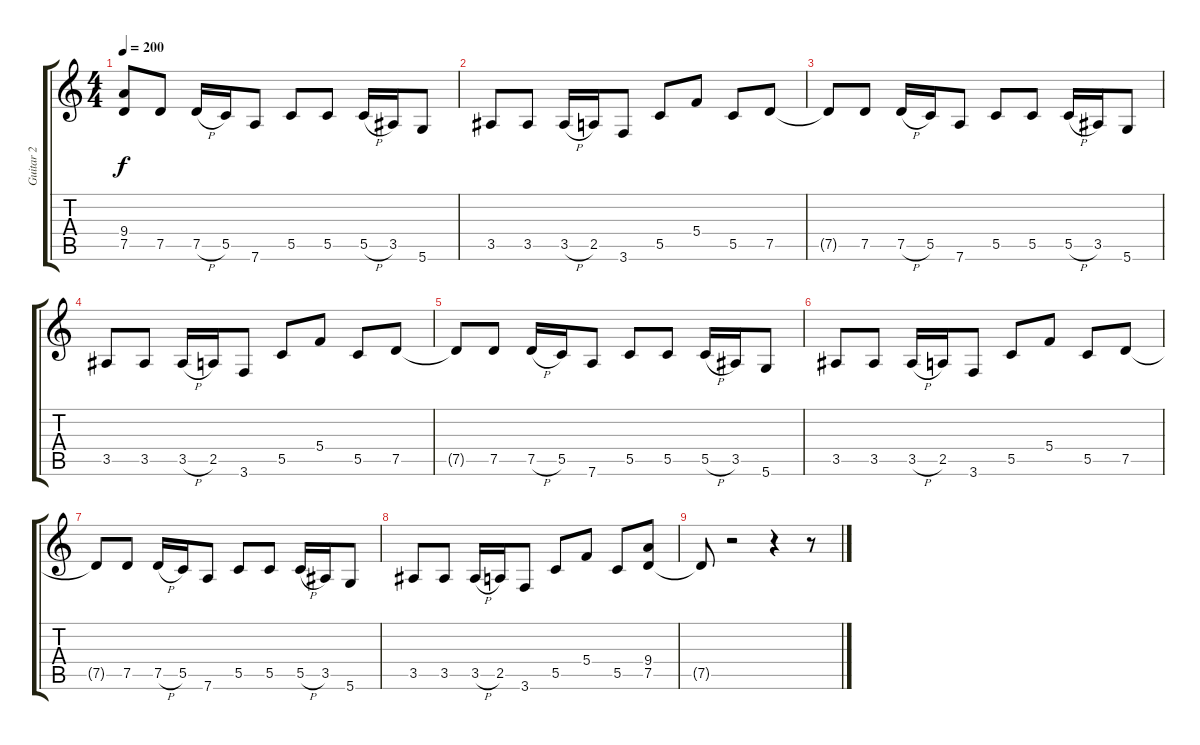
\track ("Guitar 2" "Guitar 2") {instrument distortionguitar}
\staff {score tabs}
\tuning (D4 A3 F3 C3 G2 D2) {hide}
\ts (4 4)
\tempo 200
\clef g2
\ks c
(9.4{t} 7.5{t}).8{dy f} 7.5.8 7.5{h}.16 5.5.16 7.6.8 5.5.8 5.5.8 5.5{h}.16 3.5.16 5.6.8 |
3.5.8 3.5.8 3.5{h}.16 2.5.16 3.6.8 5.5.8 5.4.8 5.5.8 7.5.8 |
7.5{t}.8 7.5.8 7.5{h}.16 5.5.16 7.6.8 5.5.8 5.5.8 5.5{h}.16 3.5.16 5.6.8 |
3.5.8 3.5.8 3.5{h}.16 2.5.16 3.6.8 5.5.8 5.4.8 5.5.8 7.5.8 |
7.5{t}.8 7.5.8 7.5{h}.16 5.5.16 7.6.8 5.5.8 5.5.8 5.5{h}.16 3.5.16 5.6.8 |
3.5.8 3.5.8 3.5{h}.16 2.5.16 3.6.8 5.5.8 5.4.8 5.5.8 7.5.8 |
7.5{t}.8 7.5.8 7.5{h}.16 5.5.16 7.6.8 5.5.8 5.5.8 5.5{h}.16 3.5.16 5.6.8 |
3.5.8 3.5.8 3.5{h}.16 2.5.16 3.6.8 5.5.8 5.4.8 5.5.8 (9.4 7.5).8 |
7.5{t}.8 r.2 r.4 r.8
